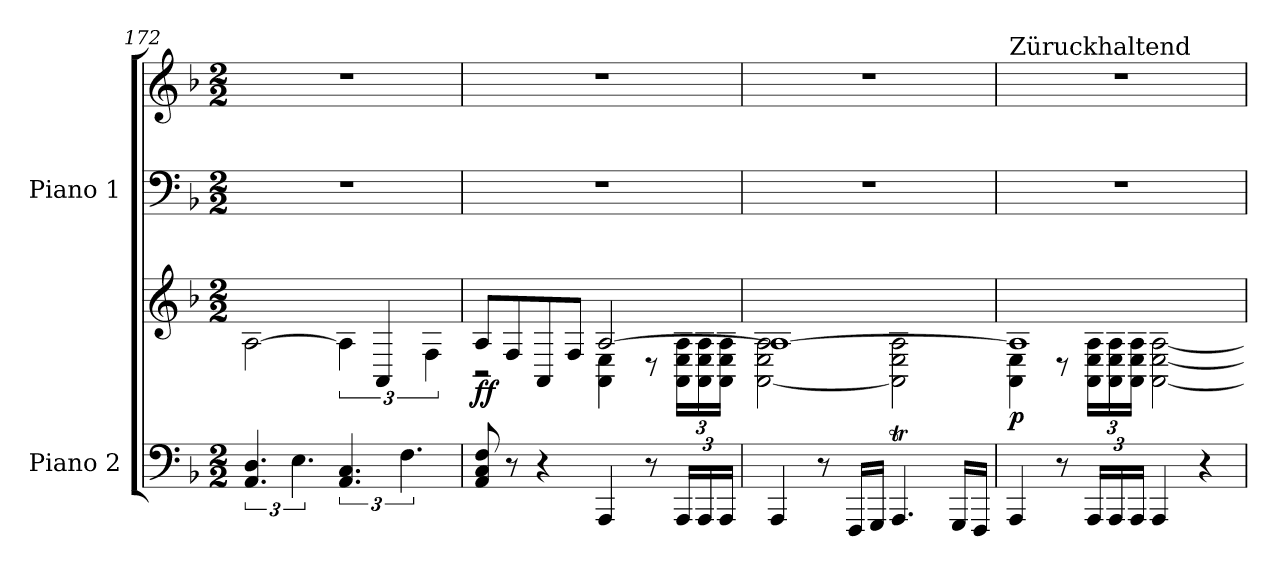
**kern	**kern	**dynam	**kern	**kern
*part2	*part2	*part2	*part1	*part1
*staff4	*staff3	*staff3/4	*staff2	*staff1
*I"Piano 2	*	*	*I"Piano 1	*
*I'Pno. 2	*	*	*I'Pno. 1	*
!!LO:LB:g=z
*clefF4	*clefG2	*	*clefF4	*clefG2
*k[b-]	*k[b-]	*	*k[b-]	*k[b-]
*M2/2	*M2/2	*	*M2/2	*M2/2
=172	=172	=172	=172	=172
6.AA/ 6.D/	[2A\	.	1r	1r
6.E\	.	.	.	.
6.AA/ 6.C/	6A\]	.	.	.
.	6AA/	.	.	.
6.F\	.	.	.	.
.	6F\	.	.	.
=173	=173	=173	=173	=173
*	*^	*	*	*
!	!	!	!LO:DY:b	!	!
8AA/ 8C/ 8F/	8A/L	2r	ff	1r	1r
8r	8F/	.	.	.	.
4r	8AA/	.	.	.	.
.	8F/J	.	.	.	.
4AAA/	[2A/	4AA\ 4E\	.	.	.
8r	.	8r	.	.	.
*Xbrackettup	*	*Xbrackettup	*	*	*
24AAA/LL	.	24AA\ 24E\ 24A\LL	.	.	.
24AAA/	.	24AA\ 24E\ 24A\	.	.	.
24AAA/JJ	.	24AA\ 24E\ 24A\JJ	.	.	.
=174	=174	=174	=174	=174	=174
4AAA/	1A_	[2AA\ 2E\ 2A\	.	1r	1r
8r	.	.	.	.	.
16FFF/LL	.	.	.	.	.
16GGG/JJ	.	.	.	.	.
4.AAAt/	.	2AA\] 2E\ 2A\	.	.	.
16GGG/LL	.	.	.	.	.
16FFF/JJ	.	.	.	.	.
=175	=175	=175	=175	=175	=175
!	!	!	!	!	!LO:TX:a:t=Züruckhaltend
!	!	!	!LO:DY:b	!	!
4AAA/	1A]	4AA\ 4E\	p	1r	1r
8r	.	8r	.	.	.
24AAA/LL	.	24AA\ 24E\ 24A\LL	.	.	.
24AAA/	.	24AA\ 24E\ 24A\	.	.	.
24AAA/JJ	.	24AA\ 24E\ 24A\JJ	.	.	.
4AAA/	.	[2AA\ [2E\ [2A\	.	.	.
4r	.	.	.	.	.
*	*v	*v	*	*	*
=	=	=	=	=
*-	*-	*-	*-	*-
